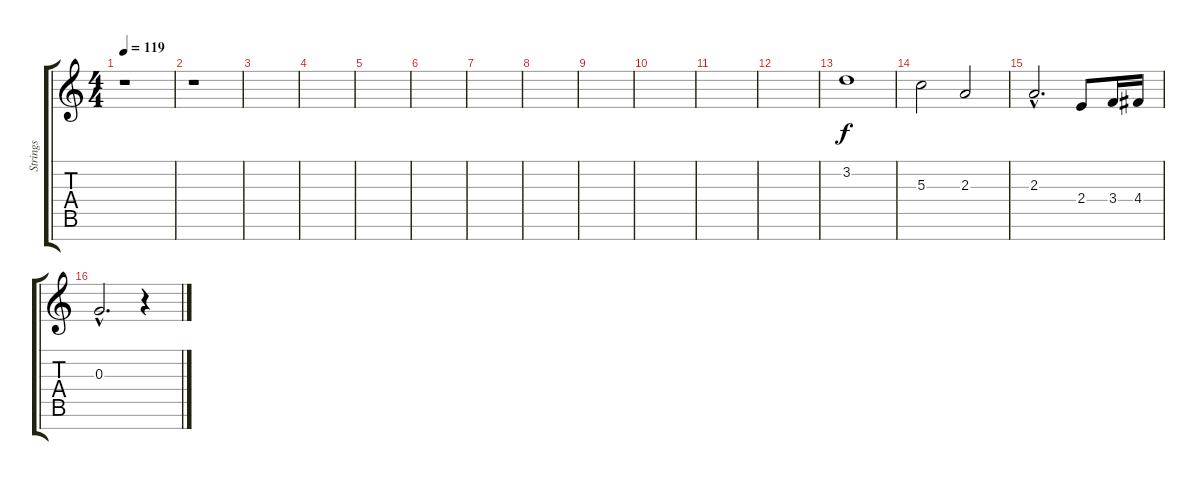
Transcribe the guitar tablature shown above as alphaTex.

\track ("Strings" "Strings") {instrument stringensemble1}
\staff {score tabs}
\tuning (E5 B4 G4 D4 A3 E3 B2) {hide}
\ts (4 4)
\tempo 119
\clef g2
\ks c
r.1{dy f} |
r.1 |
|
|
|
|
|
|
|
|
|
|
3.2.1 |
5.3.2 2.3.2 |
2.3{hac}.2{d} 2.4.8 3.4.16 4.4.16 |
0.3{hac}.2{d} r.4
